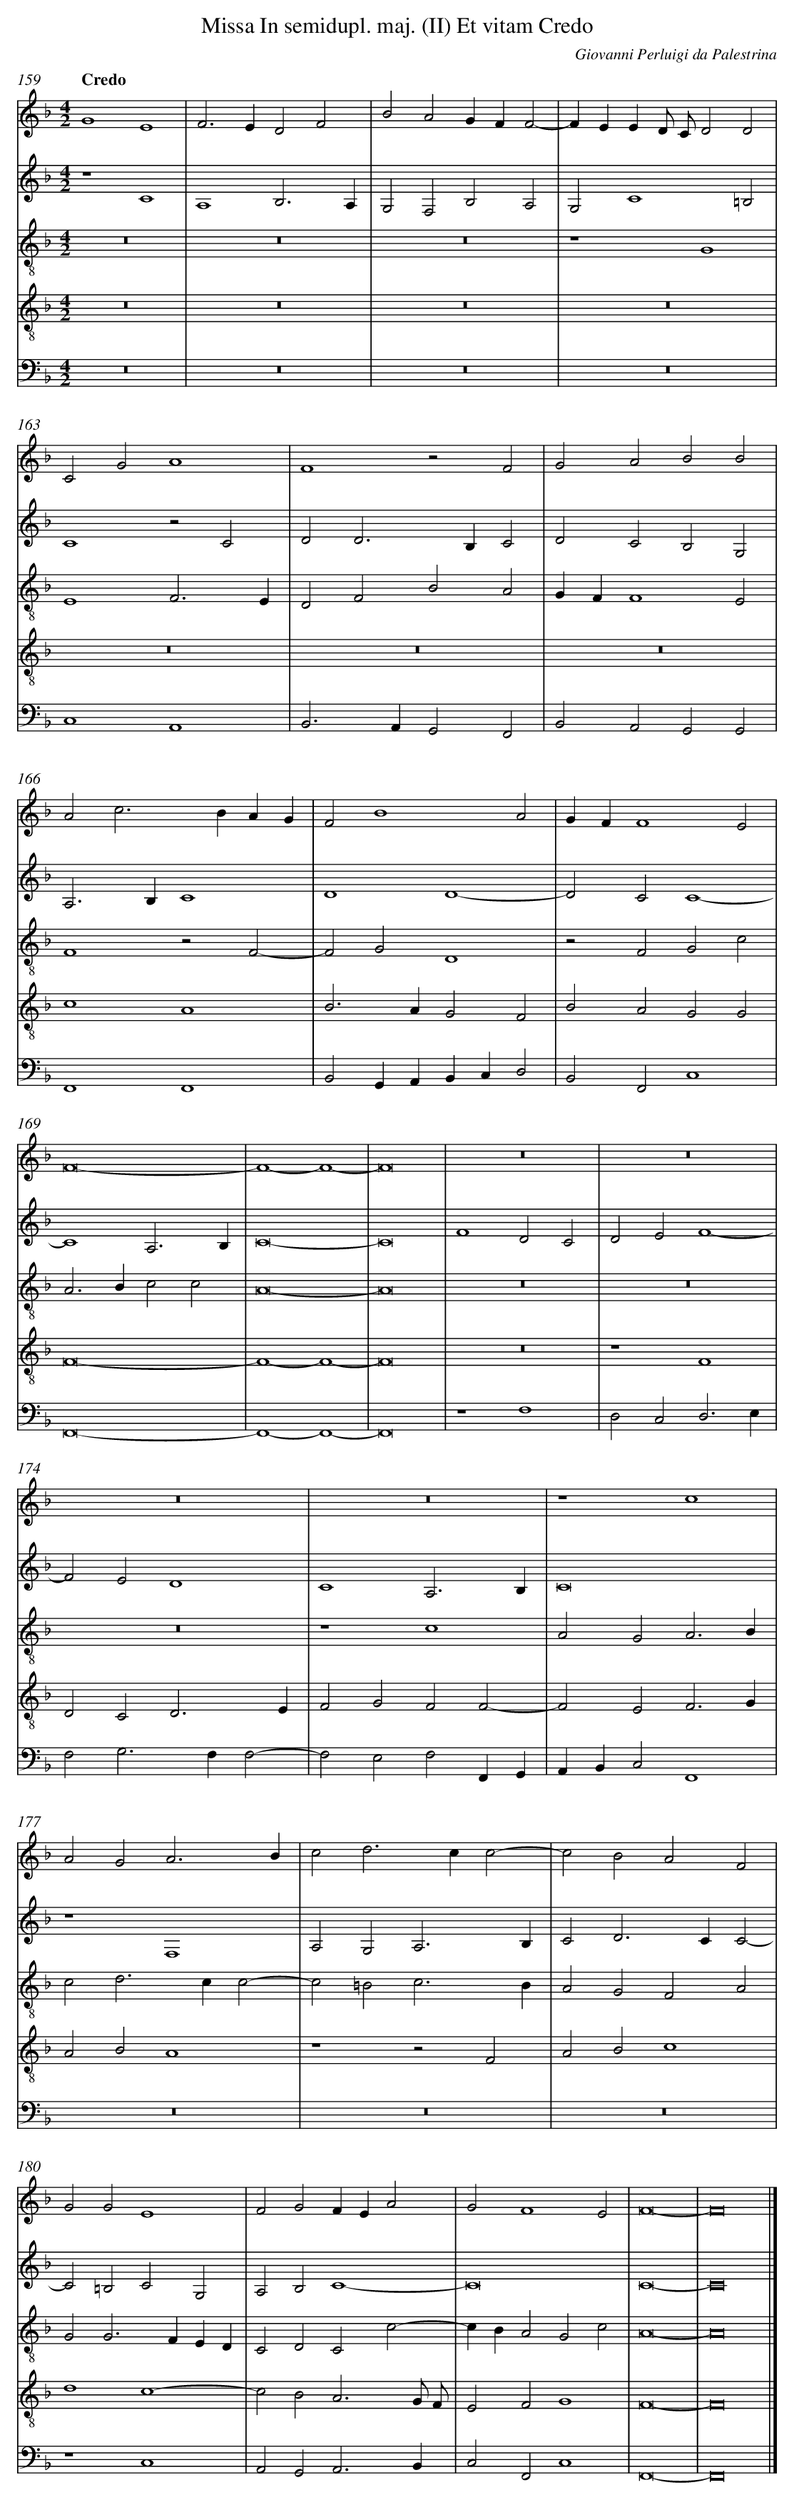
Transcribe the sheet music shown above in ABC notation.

X:1
T: Missa In semidupl. maj. (II) Et vitam Credo
C: Giovanni Perluigi da Palestrina
L: 1/4
M: 4/2
Q: "Credo"
V: 1 clef=treble
V: 2 clef=treble
V: 3 clef=treble-8
V: 4 clef=treble-8
V: 5 clef=bass
K: F
[V:1] G4E4 |
[V:2] z4C4 |
[V:3] z8 |
[V:4] z8 |
[V:5] z8 |
[V:1] F2>E2D2F2 |
[V:2] A,4B,3A, |
[V:3] z8 |
[V:4] z8 |
[V:5] z8 |
[V:1] B2A2GFF2- |
[V:2] G,2F,2B,2A,2 |
[V:3] z8 |
[V:4] z8 |
[V:5] z8 |
[V:1] FEED/ C/D2D2 |
[V:2] G,2C4=B,2 |
[V:3] z4G4 |
[V:4] z8 |
[V:5] z8 |
[V:1] C2G2A4 |
[V:2] C4z2C2 |
[V:3] E4F3E |
[V:4] z8 |
[V:5] C,4A,,4 |
[V:1] F4z2F2 |
[V:2] D2D2>B,2C2 |
[V:3] D2F2B2A2 |
[V:4] z8 |
[V:5] B,,2>A,,2G,,2F,,2 |
[V:1] G2A2B2B2 |
[V:2] D2C2B,2G,2 |
[V:3] GFF4E2 |
[V:4] z8 |
[V:5] B,,2A,,2G,,2G,,2 |
[V:1] A2c2>B2AG |
[V:2] A,2>B,2C4 |
[V:3] F4z2F2- |
[V:4] c4A4 |
[V:5] F,,4F,,4 |
[V:1] F2B4A2 |
[V:2] D4D4- |
[V:3] F2G2D4 |
[V:4] B2>A2G2F2 |
[V:5] B,,2G,,A,,B,,C,D,2 |
[V:1] GFF4E2 |
[V:2] D2C2C4- |
[V:3] z2F2G2c2 |
[V:4] B2A2G2G2 |
[V:5] B,,2F,,2C,4 |
[V:1] F8- |
[V:2] C4A,3B, |
[V:3] A2>B2c2c2 |
[V:4] F8- |
[V:5] F,,8- |
[V:1] F4-F4- |
[V:2] C8- |
[V:3] A8- |
[V:4] F4-F4- |
[V:5] F,,4-F,,4- |
[V:1] F8 |
[V:2] C8 |
[V:3] A8 |
[V:4] F8 |
[V:5] F,,8 |
[V:1] z8 |
[V:2] F4D2C2 |
[V:3] z8 |
[V:4] z8 |
[V:5] z4F,4 |
[V:1] z8 |
[V:2] D2E2F4- |
[V:3] z8 |
[V:4] z4F4 |
[V:5] D,2C,2D,3E, |
[V:1] z8 |
[V:2] F2E2D4 |
[V:3] z8 |
[V:4] D2C2D3E |
[V:5] F,2G,2>F,2F,2- |
[V:1] z8 |
[V:2] C4A,3B, |
[V:3] z4c4 |
[V:4] F2G2F2F2- |
[V:5] F,2E,2F,2F,,G,, |
[V:1] z4c4 |
[V:2] C8 |
[V:3] A2G2A3B |
[V:4] F2E2F3G |
[V:5] A,,B,,C,2F,,4 |
[V:1] A2G2A3B |
[V:2] z4F,4 |
[V:3] c2d2>c2c2- |
[V:4] A2B2A4 |
[V:5] z8 |
[V:1] c2d2>c2c2- |
[V:2] A,2G,2A,3B, |
[V:3] c2=B2c3B |
[V:4] z4z2F2 |
[V:5] z8 |
[V:1] c2B2A2F2 |
[V:2] C2D2>C2C2- |
[V:3] A2G2F2A2 |
[V:4] A2B2c4 |
[V:5] z8 |
[V:1] G2G2E4 |
[V:2] C2=B,2C2G,2 |
[V:3] G2G2>F2ED |
[V:4] d4c4- |
[V:5] z4C,4 |
[V:1] F2G2FEA2 |
[V:2] A,2B,2C4- |
[V:3] C2D2C2c2- |
[V:4] c2B2A3G/ F/ |
[V:5] A,,2G,,2A,,3B,, |
[V:1] G2F4E2 |
[V:2] C8 |
[V:3] cBA2G2c2 |
[V:4] E2F2G4 |
[V:5] C,2F,,2C,4 |
[V:1] F8- |
[V:2] C8- |
[V:3] A8- |
[V:4] F8- |
[V:5] F,,8- |
[V:1] F8 |]
[V:2] C8 |]
[V:3] A8 |]
[V:4] F8 |]
[V:5] F,,8 |]
